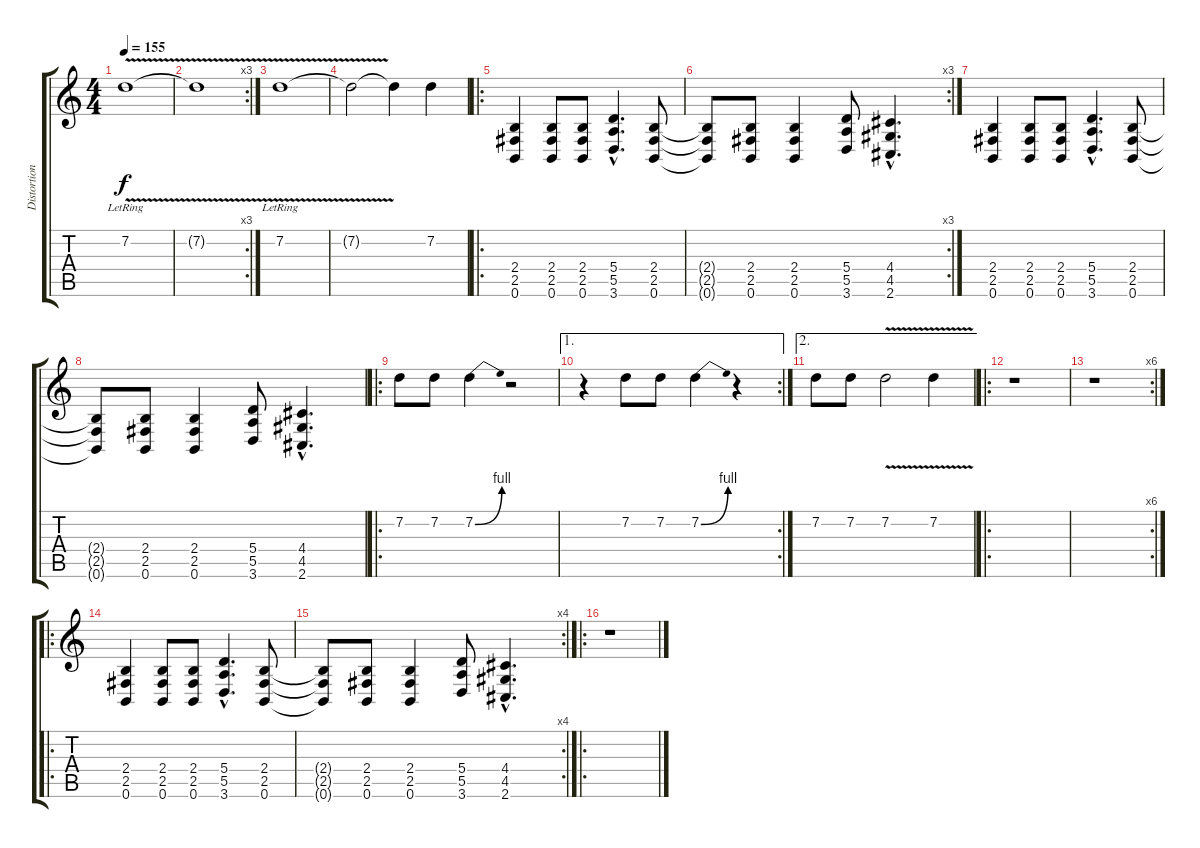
\track ("Distortion Guitar 2" "Distortion") {instrument distortionguitar}
\staff {score tabs}
\tuning (B3 G3 D3 A2 E2 B1) {hide}
\ts (4 4)
\tempo 155
\clef g2
\ks c
7.2{v lr}.1{dy f instrument distortionguitar} |
\rc 3
7.2{t}.1 |
7.2{v lr}.1 |
7.2{t}.2 7.2{t}.4 7.2.4 |
\ro
(2.4 2.5 0.6).4 (2.4 2.5 0.6).8 (2.4 2.5 0.6).8 (5.4{hac} 5.5{hac} 3.6{hac}).4{d} (2.4 2.5 0.6).8 |
\rc 3
(2.4{t} 2.5{t} 0.6{t}).8 (2.4 2.5 0.6).8 (2.4 2.5 0.6).4 (5.4 5.5 3.6).8 (4.4{hac} 4.5{hac} 2.6{hac}).4{d} |
(2.4 2.5 0.6).4 (2.4 2.5 0.6).8 (2.4 2.5 0.6).8 (5.4{hac} 5.5{hac} 3.6{hac}).4{d} (2.4 2.5 0.6).8 |
(2.4{t} 2.5{t} 0.6{t}).8 (2.4 2.5 0.6).8 (2.4 2.5 0.6).4 (5.4 5.5 3.6).8 (4.4{hac} 4.5{hac} 2.6{hac}).4{d} |
\ro
7.2.8 7.2.8 7.2{be (bend 0 0 60 4)}.4 r.2 |
\ae 1
\rc 2
r.4 7.2.8 7.2.8 7.2{be (bend 0 0 60 4)}.4 r.4 |
\ae 2
7.2.8 7.2.8 7.2{v}.2 7.2{v}.4 |
\ro
r.1 |
\rc 6
r.1 |
\ro
(2.4 2.5 0.6).4 (2.4 2.5 0.6).8 (2.4 2.5 0.6).8 (5.4{hac} 5.5{hac} 3.6{hac}).4{d} (2.4 2.5 0.6).8 |
\rc 4
(2.4{t} 2.5{t} 0.6{t}).8 (2.4 2.5 0.6).8 (2.4 2.5 0.6).4 (5.4 5.5 3.6).8 (4.4{hac} 4.5{hac} 2.6{hac}).4{d} |
\ro
r.1
